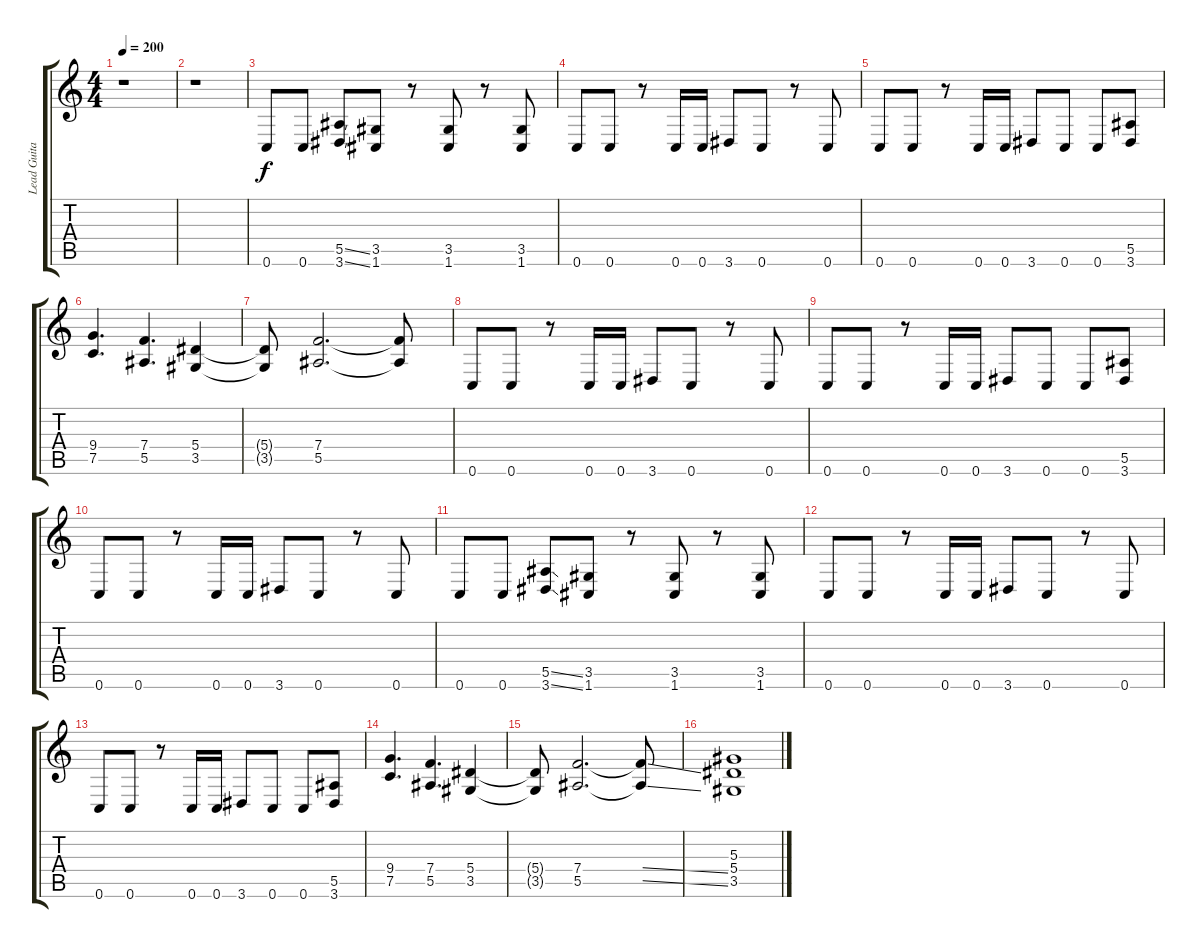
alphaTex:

\track ("Lead Guitar" "Lead Guita") {instrument distortionguitar}
\staff {score tabs}
\tuning (C4 G3 Eb3 Bb2 F2 C2) {hide}
\ts (4 4)
\tempo 200
\clef g2
\ks c
r.1{dy f} |
r.1 |
0.6.8 0.6.8 (5.5{ss} 3.6{ss}).8 (3.5 1.6).8 r.8 (3.5 1.6).8 r.8 (3.5 1.6).8 |
0.6.8 0.6.8 r.8 0.6.16 0.6.16 3.6.8 0.6.8 r.8 0.6.8 |
0.6.8 0.6.8 r.8 0.6.16 0.6.16 3.6.8 0.6.8 0.6.8 (5.5 3.6).8 |
(9.4 7.5).4{d} (7.4 5.5).4{d} (5.4 3.5).4 |
(5.4{t} 3.5{t}).8 (7.4 5.5).2{d} (7.4{t} 5.5{t}).8 |
0.6.8 0.6.8 r.8 0.6.16 0.6.16 3.6.8 0.6.8 r.8 0.6.8 |
0.6.8 0.6.8 r.8 0.6.16 0.6.16 3.6.8 0.6.8 0.6.8 (5.5 3.6).8 |
0.6.8 0.6.8 r.8 0.6.16 0.6.16 3.6.8 0.6.8 r.8 0.6.8 |
0.6.8 0.6.8 (5.5{ss} 3.6{ss}).8 (3.5 1.6).8 r.8 (3.5 1.6).8 r.8 (3.5 1.6).8 |
0.6.8 0.6.8 r.8 0.6.16 0.6.16 3.6.8 0.6.8 r.8 0.6.8 |
0.6.8 0.6.8 r.8 0.6.16 0.6.16 3.6.8 0.6.8 0.6.8 (5.5 3.6).8 |
(9.4 7.5).4{d} (7.4 5.5).4{d} (5.4 3.5).4 |
(5.4{t} 3.5{t}).8 (7.4 5.5).2{d} (7.4{ss t} 5.5{ss t}).8 |
(5.3 5.4 3.5).1
